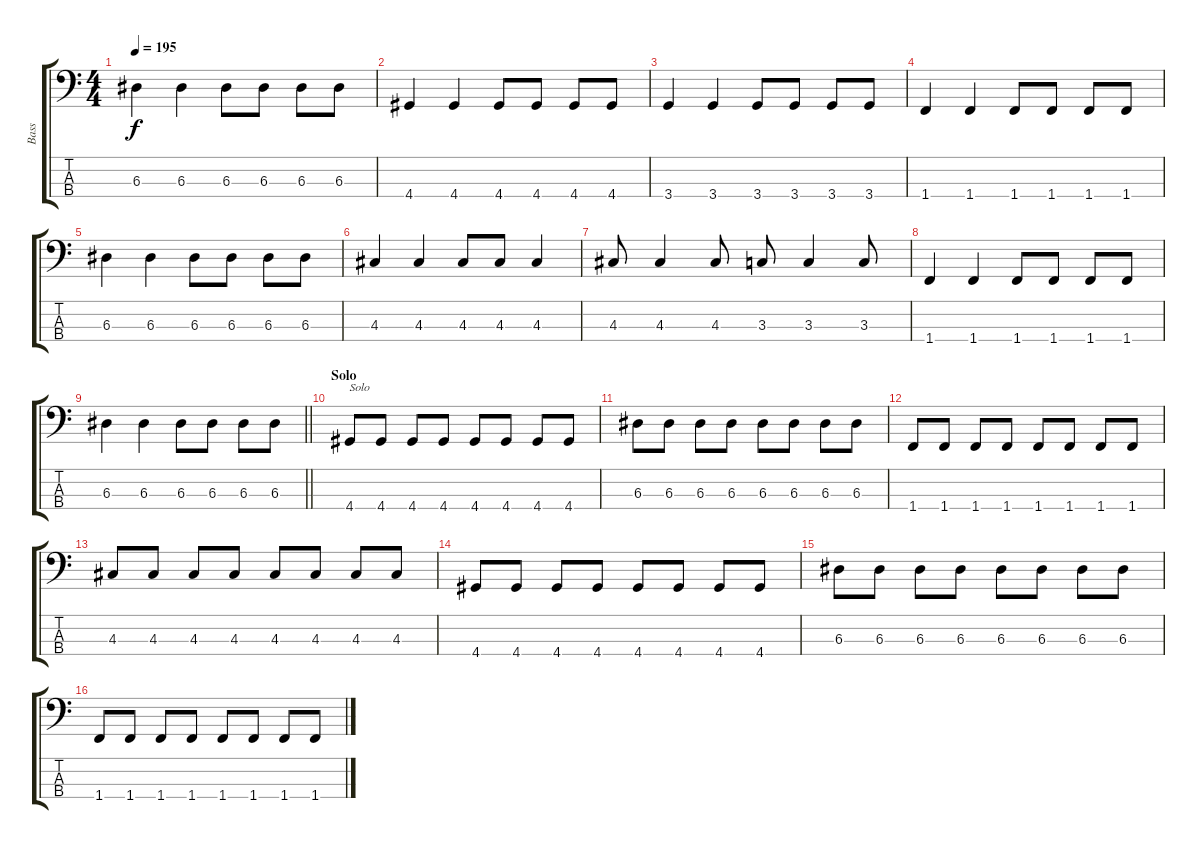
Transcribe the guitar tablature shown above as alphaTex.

\track ("Bass" "Bass") {instrument electricbasspick}
\staff {score tabs}
\tuning (G2 D2 A1 E1) {hide}
\ts (4 4)
\tempo 195
\clef f4
\ks c
6.3.4{dy f} 6.3.4 6.3.8 6.3.8 6.3.8 6.3.8 |
4.4.4 4.4.4 4.4.8 4.4.8 4.4.8 4.4.8 |
3.4.4 3.4.4 3.4.8 3.4.8 3.4.8 3.4.8 |
1.4.4 1.4.4 1.4.8 1.4.8 1.4.8 1.4.8 |
6.3.4 6.3.4 6.3.8 6.3.8 6.3.8 6.3.8 |
4.3.4 4.3.4 4.3.8 4.3.8 4.3.4 |
4.3.8 4.3.4 4.3.8 3.3.8 3.3.4 3.3.8 |
1.4.4 1.4.4 1.4.8 1.4.8 1.4.8 1.4.8 |
\barLineRight lightlight
6.3.4 6.3.4 6.3.8 6.3.8 6.3.8 6.3.8 |
\section ("" "Solo")
4.4.8{txt "Solo"} 4.4.8 4.4.8 4.4.8 4.4.8 4.4.8 4.4.8 4.4.8 |
6.3.8 6.3.8 6.3.8 6.3.8 6.3.8 6.3.8 6.3.8 6.3.8 |
1.4.8 1.4.8 1.4.8 1.4.8 1.4.8 1.4.8 1.4.8 1.4.8 |
4.3.8 4.3.8 4.3.8 4.3.8 4.3.8 4.3.8 4.3.8 4.3.8 |
4.4.8 4.4.8 4.4.8 4.4.8 4.4.8 4.4.8 4.4.8 4.4.8 |
6.3.8 6.3.8 6.3.8 6.3.8 6.3.8 6.3.8 6.3.8 6.3.8 |
1.4.8 1.4.8 1.4.8 1.4.8 1.4.8 1.4.8 1.4.8 1.4.8
